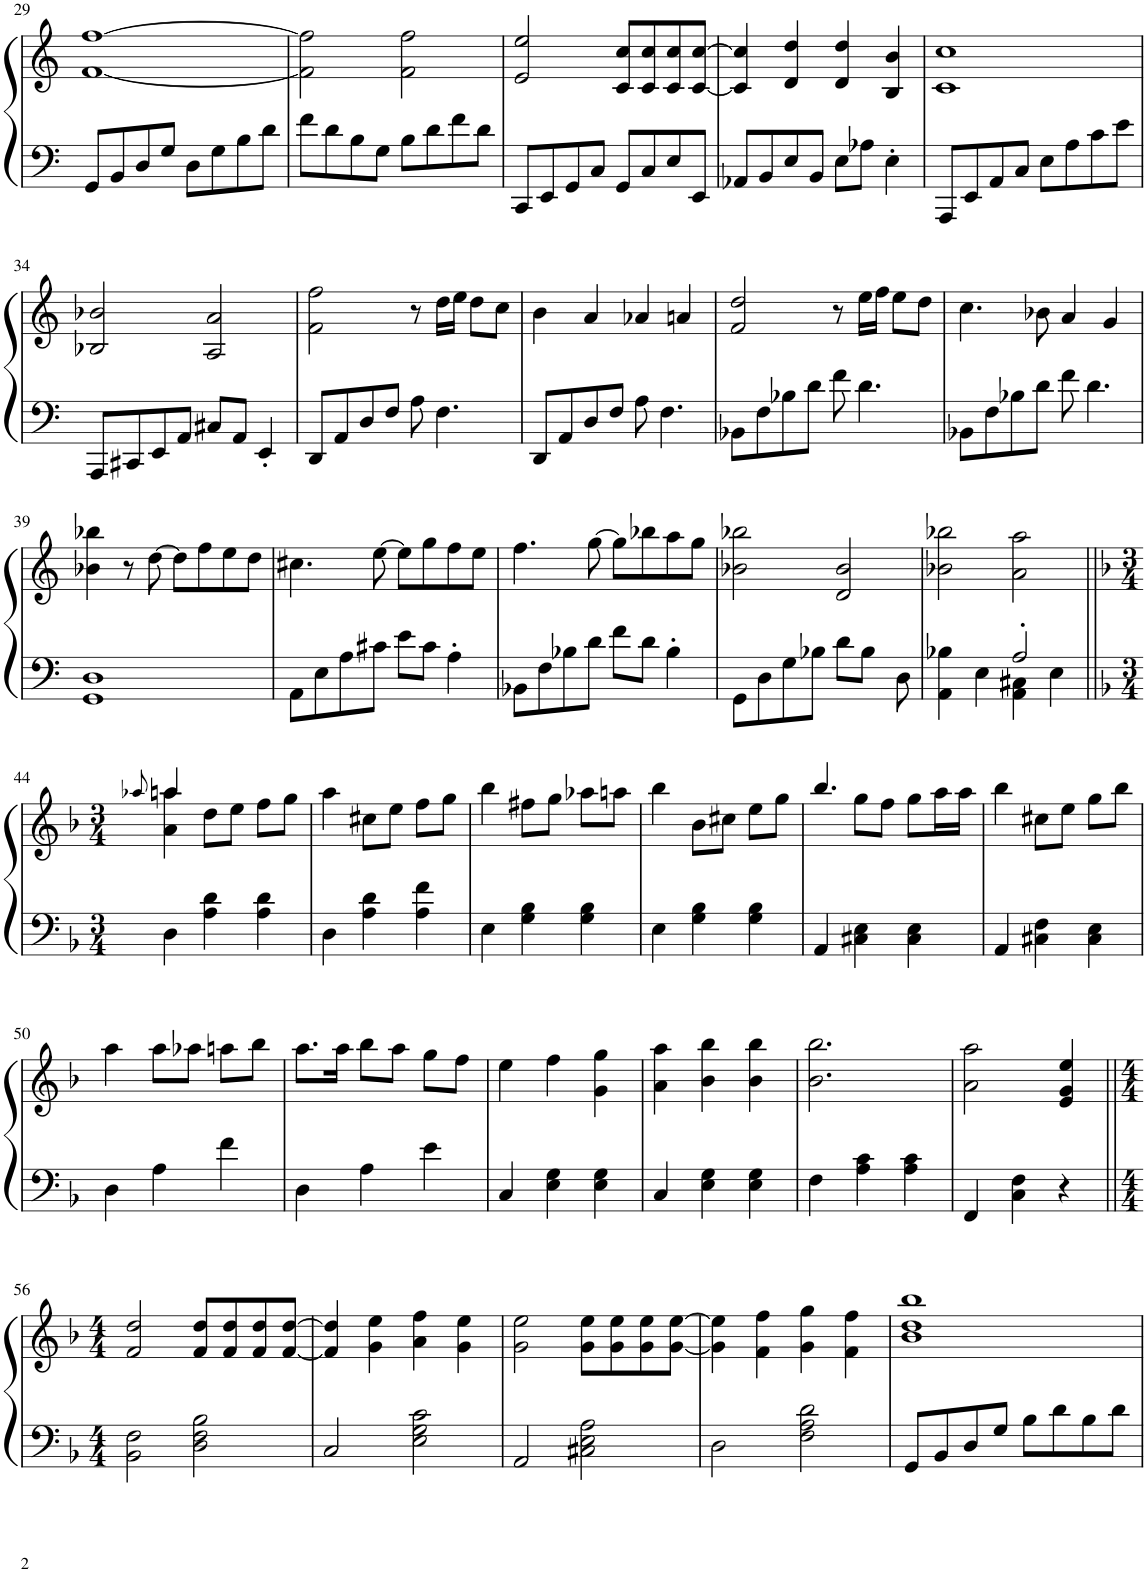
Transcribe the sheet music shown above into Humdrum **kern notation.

**kern	**kern
*part1	*part1
*staff2	*staff1
*I"Piano, Piano R	*
*I'Pno.	*
!!LO:PB:g=z
*clefF4	*clefG2
*k[]	*k[]
*M4/4	*M4/4
=29	=29
8GG/L	[1f [1ff
8BB/	.
8D/	.
8G/J	.
8D\L	.
8G\	.
8B\	.
8d\J	.
=30	=30
8f\L	2f\] 2ff\]
8d\	.
8B\	.
8G\J	.
8B\L	2f\ 2ff\
8d\	.
8f\	.
8d\J	.
=31	=31
8CC/L	2e/ 2ee/
8EE/	.
8GG/	.
8C/J	.
8GG/L	8c/ 8cc/L
8C/	8c/ 8cc/
8E/	8c/ 8cc/
8EE/J	[8c/ [8cc/J
=32	=32
8AA-X/L	4c/] 4cc/]
8BB/	.
8E/	4d/ 4dd/
8BB/J	.
8E\L	4d/ 4dd/
8A-X\J	.
4E'\	4B/ 4b/
=33	=33
8AAA/L	1c 1cc
8EE/	.
8AA/	.
8C/J	.
8E\L	.
8A\	.
8c\	.
8e\J	.
!!LO:LB:g=z
=34	=34
8AAA/L	2B-X/ 2b-X/
8CC#X/	.
8EE/	.
8AA/J	.
8C#X/L	2A/ 2a/
8AA/J	.
4EE'/	.
=35	=35
8DD/L	2f\ 2ff\
8AA/	.
8D/	.
8F/J	.
8A\	8r
4.F\	16dd\LL
.	16ee\JJ
.	8dd\L
.	8cc\J
=36	=36
8DD/L	4b\
8AA/	.
8D/	4a/
8F/J	.
8A\	4a-X/
4.F\	.
.	4an/
=37	=37
8BB-X\L	2f/ 2dd/
8F\	.
8B-X\	.
8d\J	.
8f\	8r
4.d\	16ee\LL
.	16ff\JJ
.	8ee\L
.	8dd\J
=38	=38
8BB-X\L	4.cc\
8F\	.
8B-X\	.
8d\J	8b-X\
8f\	4a/
4.d\	.
.	4g/
!!LO:LB:g=z
=39	=39
1GG 1D	4b-X\ 4bb-X\
.	8r
.	[8dd\
.	8dd\L]
.	8ff\
.	8ee\
.	8dd\J
=40	=40
8AA\L	4.cc#X\
8E\	.
8A\	.
8c#X\J	[8ee\
8e\L	8ee\L]
8c#\J	8gg\
4A'\	8ff\
.	8ee\J
=41	=41
8BB-X\L	4.ff\
8F\	.
8B-X\	.
8d\J	[8gg\
8f\L	8gg\L]
8d\J	8bb-X\
4B-'\	8aa\
.	8gg\J
=42	=42
*^	*
1ryy	8GG\L	2b-X\ 2bb-X\
.	8D\	.
.	8G\	.
.	8B-X\J	.
.	8d\L	2d/ 2b-/
.	8B-\J	.
.	8ryy	.
.	8D\	.
=43	=43	=43
*	*	*^
2ryy	4AA\ 4B-X\	2b-X\ 2bb-X\	2ryy
.	4E\	.	.
2A'/	4AA\ 4C#X\	2ryy	2a\ 2aa\
.	4E\	.	.
*v	*v	*	*
!!LO:LB:g=z	!!
=44||	=44||	=44||
*k[b-]	*k[b-]	*
*M3/4	*M3/4	*
.	8qaa-X/	.
4D\	4aan/	4a\ 4aa\
4A\ 4d\	8dd\L	2ryy
.	8ee\J	.
4A\ 4d\	8ff\L	.
.	8gg\J	.
*	*v	*v
=45	=45
4D\	4aa\
4A\ 4d\	8cc#X\L
.	8ee\J
4A\ 4f\	8ff\L
.	8gg\J
=46	=46
4E\	4bb-\
4G\ 4B-\	8ff#X\L
.	8gg\J
4G\ 4B-\	8aa-X\L
.	8aan\J
=47	=47
4E\	4bb-\
4G\ 4B-\	8b-\L
.	8cc#X\J
4G\ 4B-\	8ee\L
.	8gg\J
=48	=48
*	*^
4AA/	4.bb-/	4ryy
4C#X\ 4E\	.	8gg\L
.	8ryy	8ff\J
4C#\ 4E\	4ryy	8gg\L
.	.	16aa\L
.	.	16aa\JJ
*	*v	*v
=49	=49
4AA/	4bb-\
4C#X\ 4F\	8cc#X\L
.	8ee\J
4C#\ 4E\	8gg\L
.	8bb-\J
!!LO:LB:g=z
=50	=50
4D\	4aa\
4A\	8aa\L
.	8aa-X\J
4f\	8aan\L
.	8bb-\J
=51	=51
4D\	8.aa\L
.	16aa\Jk
4A\	8bb-\L
.	8aa\J
4e\	8gg\L
.	8ff\J
=52	=52
4C/	4ee\
4E\ 4G\	4ff\
4E\ 4G\	4g\ 4gg\
=53	=53
4C/	4a\ 4aa\
4E\ 4G\	4b-\ 4bb-\
4E\ 4G\	4b-\ 4bb-\
=54	=54
4F\	2.b-\ 2.bb-\
4A\ 4c\	.
4A\ 4c\	.
=55	=55
4FF/	2a\ 2aa\
4C\ 4F\	.
4r	4e/ 4g/ 4ee/
!!LO:LB:g=z
=56||	=56||
*M4/4	*M4/4
2BB-\ 2F\	2f/ 2dd/
2D\ 2F\ 2B-\	8f/ 8dd/L
.	8f/ 8dd/
.	8f/ 8dd/
.	[8f/ [8dd/J
=57	=57
2C/	4f/] 4dd/]
.	4g\ 4ee\
2E\ 2G\ 2c\	4a\ 4ff\
.	4g\ 4ee\
=58	=58
2AA/	2g\ 2ee\
2C#X\ 2E\ 2A\	8g\ 8ee\L
.	8g\ 8ee\
.	8g\ 8ee\
.	[8g\ [8ee\J
=59	=59
2D\	4g\] 4ee\]
.	4f\ 4ff\
2F\ 2A\ 2d\	4g\ 4gg\
.	4f\ 4ff\
=60	=60
8GG/L	1b- 1dd 1bb-
8BB-/	.
8D/	.
8G/J	.
8B-\L	.
8d\	.
8B-\	.
8d\J	.
=	=
*-	*-
